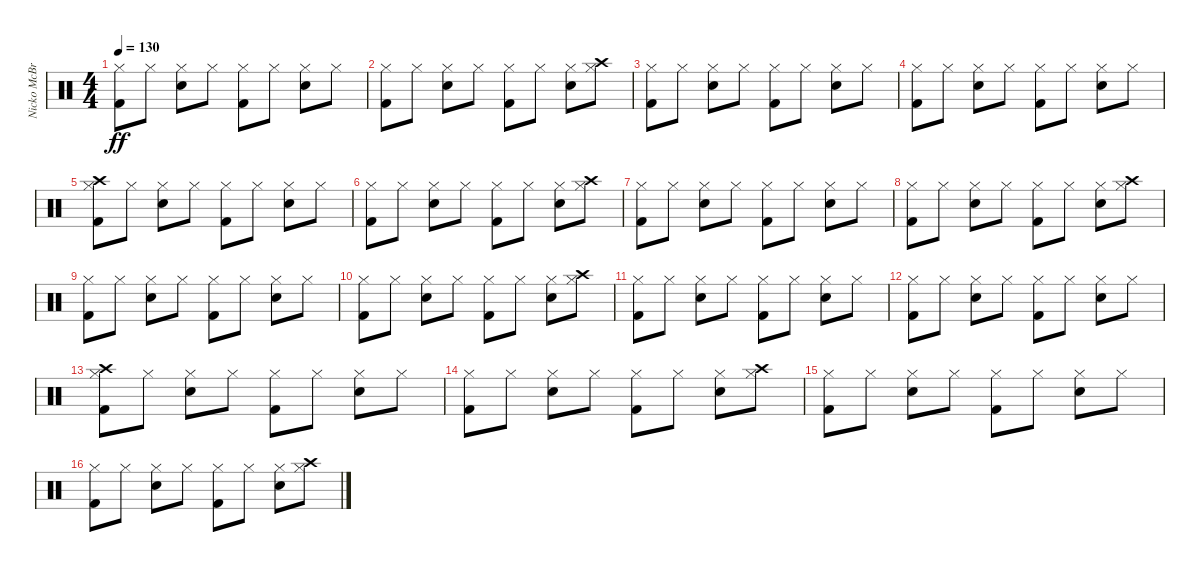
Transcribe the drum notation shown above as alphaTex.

\track ("Nicko McBrain" "Nicko McBr") {instrument percussion}
\staff {score}
\articulation defaults
\ts (4 4)
\tempo 130
\clef neutral
\ks c
("Kick (hit) 2" "Hi-Hat (closed)").8{dy ff} "Hi-Hat (closed)".8 ("Snare (hit) 2" "Hi-Hat (closed)").8 "Hi-Hat (closed)".8 ("Kick (hit) 2" "Hi-Hat (closed)").8 "Hi-Hat (closed)".8 ("Snare (hit) 2" "Hi-Hat (closed)").8 "Hi-Hat (closed)".8 |
("Kick (hit) 2" "Hi-Hat (closed)").8 "Hi-Hat (closed)".8 ("Snare (hit) 2" "Hi-Hat (closed)").8 "Hi-Hat (closed)".8 ("Kick (hit) 2" "Hi-Hat (closed)").8 "Hi-Hat (closed)".8 ("Snare (hit) 2" "Hi-Hat (closed)").8 ("Hi-Hat (closed)" "Crash high (hit)").8 |
("Kick (hit) 2" "Hi-Hat (closed)").8 "Hi-Hat (closed)".8 ("Snare (hit) 2" "Hi-Hat (closed)").8 "Hi-Hat (closed)".8 ("Kick (hit) 2" "Hi-Hat (closed)").8 "Hi-Hat (closed)".8 ("Snare (hit) 2" "Hi-Hat (closed)").8 "Hi-Hat (closed)".8 |
("Kick (hit) 2" "Hi-Hat (closed)").8 "Hi-Hat (closed)".8 ("Snare (hit) 2" "Hi-Hat (closed)").8 "Hi-Hat (closed)".8 ("Kick (hit) 2" "Hi-Hat (closed)").8 "Hi-Hat (closed)".8 ("Snare (hit) 2" "Hi-Hat (closed)").8 "Hi-Hat (closed)".8 |
("Kick (hit) 2" "Hi-Hat (closed)" "Crash high (hit)").8 "Hi-Hat (closed)".8 ("Snare (hit) 2" "Hi-Hat (closed)").8 "Hi-Hat (closed)".8 ("Kick (hit) 2" "Hi-Hat (closed)").8 "Hi-Hat (closed)".8 ("Snare (hit) 2" "Hi-Hat (closed)").8 "Hi-Hat (closed)".8 |
("Kick (hit) 2" "Hi-Hat (closed)").8 "Hi-Hat (closed)".8 ("Snare (hit) 2" "Hi-Hat (closed)").8 "Hi-Hat (closed)".8 ("Kick (hit) 2" "Hi-Hat (closed)").8 "Hi-Hat (closed)".8 ("Snare (hit) 2" "Hi-Hat (closed)").8 ("Hi-Hat (closed)" "Crash high (hit)").8 |
("Kick (hit) 2" "Hi-Hat (closed)").8 "Hi-Hat (closed)".8 ("Snare (hit) 2" "Hi-Hat (closed)").8 "Hi-Hat (closed)".8 ("Kick (hit) 2" "Hi-Hat (closed)").8 "Hi-Hat (closed)".8 ("Snare (hit) 2" "Hi-Hat (closed)").8 "Hi-Hat (closed)".8 |
("Kick (hit) 2" "Hi-Hat (closed)").8 "Hi-Hat (closed)".8 ("Snare (hit) 2" "Hi-Hat (closed)").8 "Hi-Hat (closed)".8 ("Kick (hit) 2" "Hi-Hat (closed)").8 "Hi-Hat (closed)".8 ("Snare (hit) 2" "Hi-Hat (closed)").8 ("Hi-Hat (closed)" "Crash high (hit)").8 |
("Kick (hit) 2" "Hi-Hat (closed)").8 "Hi-Hat (closed)".8 ("Snare (hit) 2" "Hi-Hat (closed)").8 "Hi-Hat (closed)".8 ("Kick (hit) 2" "Hi-Hat (closed)").8 "Hi-Hat (closed)".8 ("Snare (hit) 2" "Hi-Hat (closed)").8 "Hi-Hat (closed)".8 |
("Kick (hit) 2" "Hi-Hat (closed)").8 "Hi-Hat (closed)".8 ("Snare (hit) 2" "Hi-Hat (closed)").8 "Hi-Hat (closed)".8 ("Kick (hit) 2" "Hi-Hat (closed)").8 "Hi-Hat (closed)".8 ("Snare (hit) 2" "Hi-Hat (closed)").8 ("Hi-Hat (closed)" "Crash high (hit)").8 |
("Kick (hit) 2" "Hi-Hat (closed)").8 "Hi-Hat (closed)".8 ("Snare (hit) 2" "Hi-Hat (closed)").8 "Hi-Hat (closed)".8 ("Kick (hit) 2" "Hi-Hat (closed)").8 "Hi-Hat (closed)".8 ("Snare (hit) 2" "Hi-Hat (closed)").8 "Hi-Hat (closed)".8 |
("Kick (hit) 2" "Hi-Hat (closed)").8 "Hi-Hat (closed)".8 ("Snare (hit) 2" "Hi-Hat (closed)").8 "Hi-Hat (closed)".8 ("Kick (hit) 2" "Hi-Hat (closed)").8 "Hi-Hat (closed)".8 ("Snare (hit) 2" "Hi-Hat (closed)").8 "Hi-Hat (closed)".8 |
("Kick (hit) 2" "Hi-Hat (closed)" "Crash high (hit)").8 "Hi-Hat (closed)".8 ("Snare (hit) 2" "Hi-Hat (closed)").8 "Hi-Hat (closed)".8 ("Kick (hit) 2" "Hi-Hat (closed)").8 "Hi-Hat (closed)".8 ("Snare (hit) 2" "Hi-Hat (closed)").8 "Hi-Hat (closed)".8 |
("Kick (hit) 2" "Hi-Hat (closed)").8 "Hi-Hat (closed)".8 ("Snare (hit) 2" "Hi-Hat (closed)").8 "Hi-Hat (closed)".8 ("Kick (hit) 2" "Hi-Hat (closed)").8 "Hi-Hat (closed)".8 ("Snare (hit) 2" "Hi-Hat (closed)").8 ("Hi-Hat (closed)" "Crash high (hit)").8 |
("Kick (hit) 2" "Hi-Hat (closed)").8 "Hi-Hat (closed)".8 ("Snare (hit) 2" "Hi-Hat (closed)").8 "Hi-Hat (closed)".8 ("Kick (hit) 2" "Hi-Hat (closed)").8 "Hi-Hat (closed)".8 ("Snare (hit) 2" "Hi-Hat (closed)").8 "Hi-Hat (closed)".8 |
("Kick (hit) 2" "Hi-Hat (closed)").8 "Hi-Hat (closed)".8 ("Snare (hit) 2" "Hi-Hat (closed)").8 "Hi-Hat (closed)".8 ("Kick (hit) 2" "Hi-Hat (closed)").8 "Hi-Hat (closed)".8 ("Snare (hit) 2" "Hi-Hat (closed)").8 ("Hi-Hat (closed)" "Crash high (hit)").8
